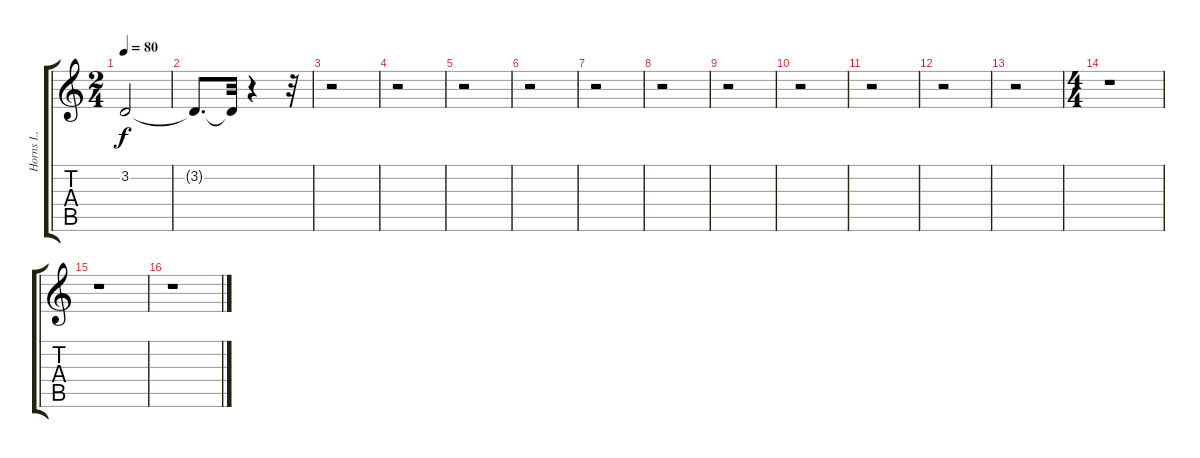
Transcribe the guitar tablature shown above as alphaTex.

\track ("Horns I., II. C" "Horns I., ") {instrument frenchhorn}
\staff {score tabs}
\tuning (E4 B3 G3 D3 A2 E2) {hide}
\ts (2 4)
\tempo 80
\clef g2
\ks c
3.2{t}.2{dy f} |
3.2{t}.8{d} 3.2{t}.32 r.4 r.32 |
r.2 |
r.2 |
r.2 |
r.2 |
r.2 |
r.2 |
r.2 |
r.2 |
r.2 |
r.2 |
r.2 |
\ts (4 4)
r.1 |
r.1 |
r.1
